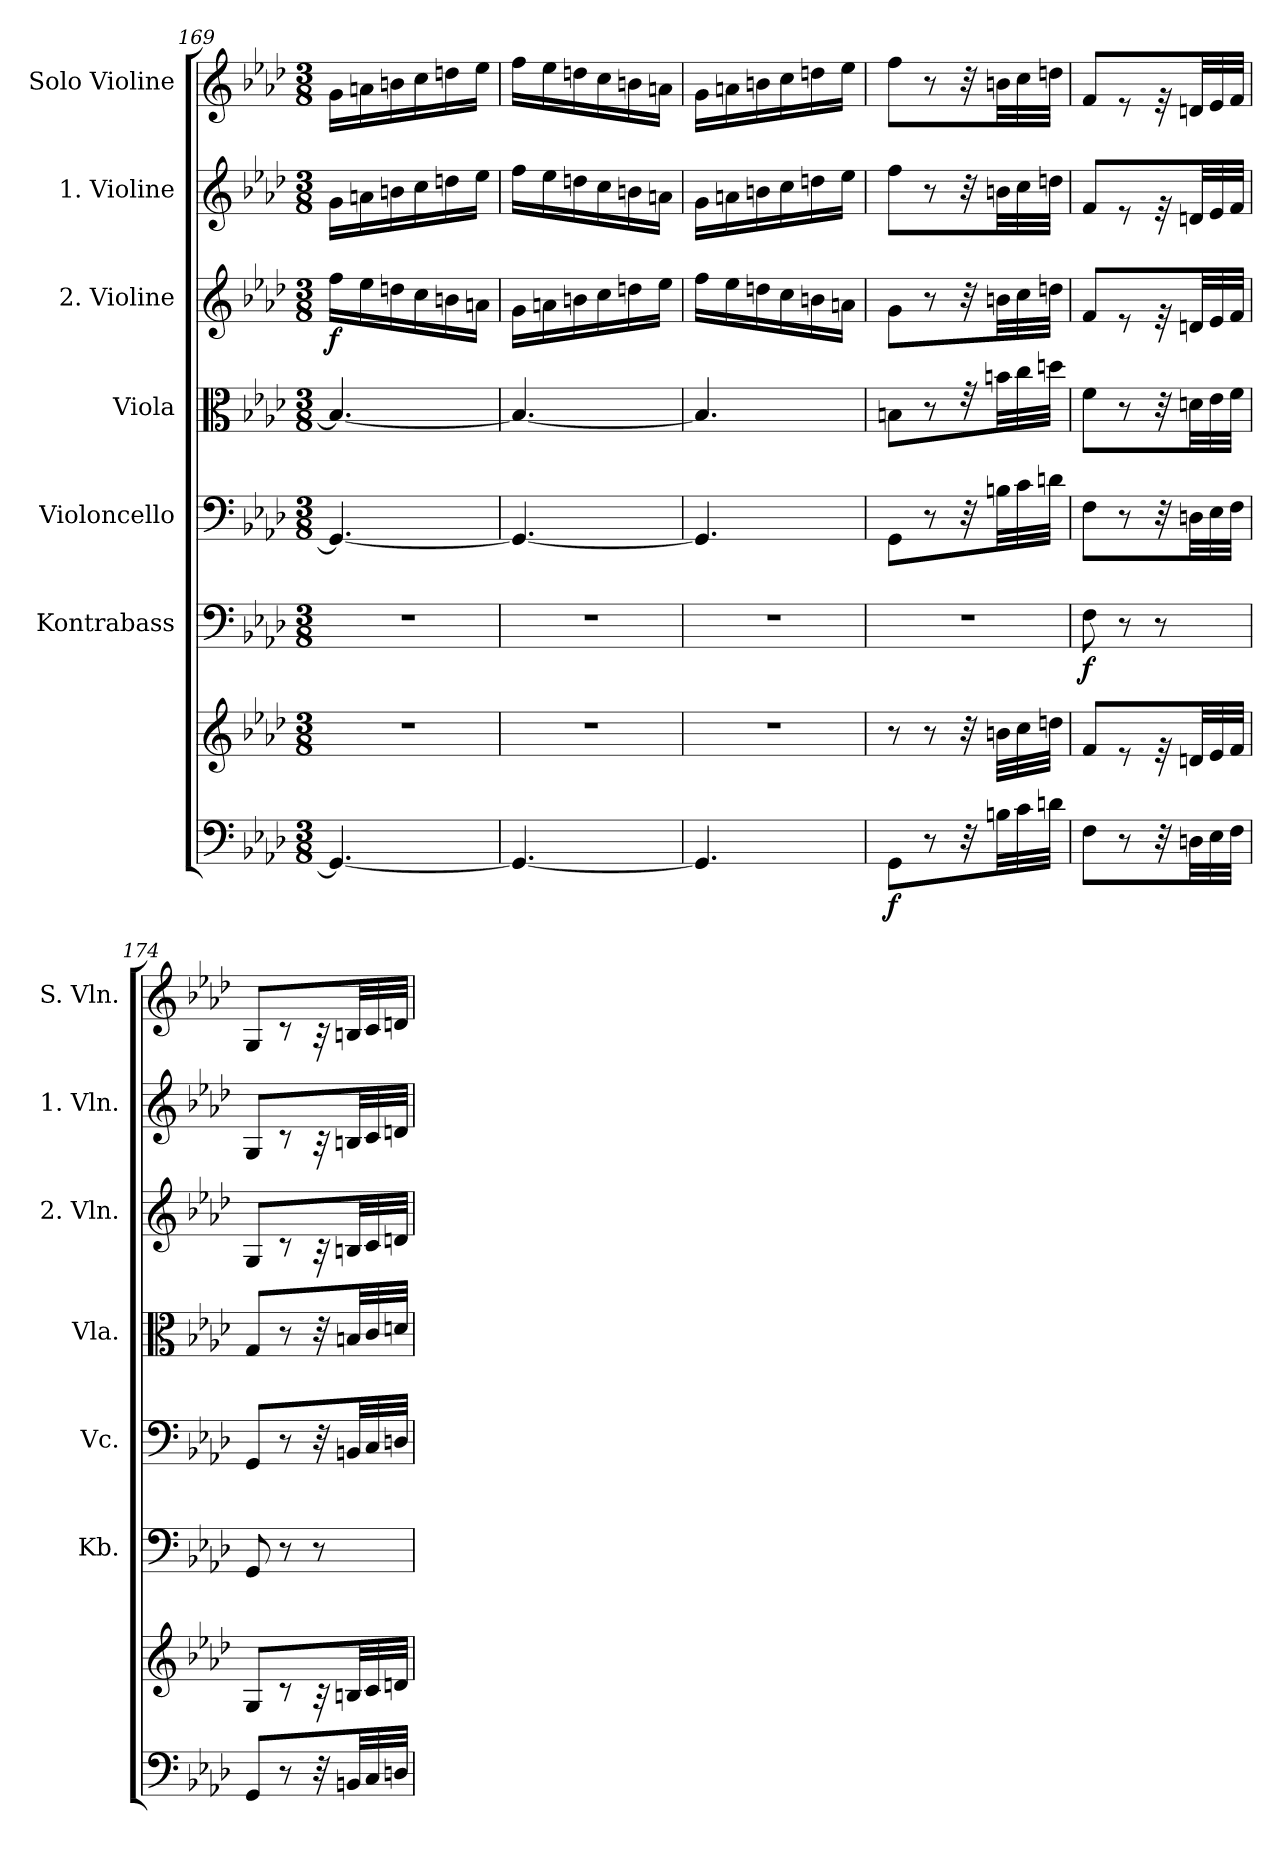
**kern	**kern	**dynam	**kern	**dynam	**kern	**kern	**kern	**dynam	**kern	**kern
*part7	*part7	*part7	*part6	*part6	*part5	*part4	*part3	*part3	*part2	*part1
*staff8	*staff7	*staff7/8	*staff6	*staff6	*staff5	*staff4	*staff3	*staff3	*staff2	*staff1
*	*	*	*I"Kontrabass	*	*I"Violoncello	*I"Viola	*I"2. Violine	*	*I"1. Violine	*I"Solo Violine
*	*	*	*I'Kb.	*	*I'Vc.	*I'Vla.	*I'2. Vln.	*	*I'1. Vln.	*I'S. Vln.
*clefF4	*clefG2	*	*clefF4	*	*clefF4	*clefC3	*clefG2	*	*clefG2	*clefG2
*	*	*	*ITrd7c12	*	*	*	*	*	*	*
*k[b-e-a-d-]	*k[b-e-a-d-]	*	*k[b-e-a-d-]	*	*k[b-e-a-d-]	*k[b-e-a-d-]	*k[b-e-a-d-]	*	*k[b-e-a-d-]	*k[b-e-a-d-]
*f:	*f:	*	*f:	*	*f:	*f:	*f:	*	*f:	*f:
*M3/8	*M3/8	*	*M3/8	*	*M3/8	*M3/8	*M3/8	*	*M3/8	*M3/8
=169	=169	=169	=169	=169	=169	=169	=169	=169	=169	=169
!	!	!	!	!	!	!	!	!LO:DY:b	!	!
4.GG/_	4.r	.	4.r	.	4.GG/_	4.B/_	16ff\LL	f	16g\LL	16g\LL
.	.	.	.	.	.	.	16ee-\	.	16an\	16an\
.	.	.	.	.	.	.	16ddn\	.	16bn\	16bn\
.	.	.	.	.	.	.	16cc\	.	16cc\	16cc\
.	.	.	.	.	.	.	16bn\	.	16ddn\	16ddn\
.	.	.	.	.	.	.	16an\JJ	.	16ee-\JJ	16ee-\JJ
=170	=170	=170	=170	=170	=170	=170	=170	=170	=170	=170
4.GG/_	4.r	.	4.r	.	4.GG/_	4.B/_	16g\LL	.	16ff\LL	16ff\LL
.	.	.	.	.	.	.	16an\	.	16ee-\	16ee-\
.	.	.	.	.	.	.	16bn\	.	16ddn\	16ddn\
.	.	.	.	.	.	.	16cc\	.	16cc\	16cc\
.	.	.	.	.	.	.	16ddn\	.	16bn\	16bn\
.	.	.	.	.	.	.	16ee-\JJ	.	16an\JJ	16an\JJ
=171	=171	=171	=171	=171	=171	=171	=171	=171	=171	=171
4.GG/]	4.r	.	4.r	.	4.GG/]	4.B/]	16ff\LL	.	16g\LL	16g\LL
.	.	.	.	.	.	.	16ee-\	.	16an\	16an\
.	.	.	.	.	.	.	16ddn\	.	16bn\	16bn\
.	.	.	.	.	.	.	16cc\	.	16cc\	16cc\
.	.	.	.	.	.	.	16bn\	.	16ddn\	16ddn\
.	.	.	.	.	.	.	16an\JJ	.	16ee-\JJ	16ee-\JJ
!!LO:PB:g=z
=172	=172	=172	=172	=172	=172	=172	=172	=172	=172	=172
!	!	!LO:DY:b=2	!	!	!	!	!	!	!	!
8GG\L	8r	f	4.r	.	8GG\L	8Bn\L	8g\L	.	8ff\L	8ff\L
8r	8r	.	.	.	8r	8r	8r	.	8r	8r
32r	32r	.	.	.	32r	32r	32r	.	32r	32r
32Bn\LL	32bn\LLL	.	.	.	32Bn\LL	32bn\LL	32bn\LL	.	32bn\LL	32bn\LL
32c\	32cc\	.	.	.	32c\	32cc\	32cc\	.	32cc\	32cc\
32dn\JJJ	32ddn\JJJ	.	.	.	32dn\JJJ	32ddn\JJJ	32ddn\JJJ	.	32ddn\JJJ	32ddn\JJJ
=173	=173	=173	=173	=173	=173	=173	=173	=173	=173	=173
!	!	!	!	!LO:DY:b	!	!	!	!	!	!
8F\L	8f/L	.	8FF\	f	8F\L	8f\L	8f/L	.	8f/L	8f/L
8r	8r	.	8r	.	8r	8r	8r	.	8r	8r
32r	32r	.	8r	.	32r	32r	32r	.	32r	32r
32Dn\LL	32dn/LL	.	.	.	32Dn\LL	32dn\LL	32dn/LL	.	32dn/LL	32dn/LL
32E-\	32e-/	.	.	.	32E-\	32e-\	32e-/	.	32e-/	32e-/
32F\JJJ	32f/JJJ	.	.	.	32F\JJJ	32f\JJJ	32f/JJJ	.	32f/JJJ	32f/JJJ
=174	=174	=174	=174	=174	=174	=174	=174	=174	=174	=174
8GG/L	8G/L	.	8GGG/	.	8GG/L	8G/L	8G/L	.	8G/L	8G/L
8r	8r	.	8r	.	8r	8r	8r	.	8r	8r
32r	32r	.	8r	.	32r	32r	32r	.	32r	32r
32BBn/LL	32Bn/LL	.	.	.	32BBn/LL	32Bn/LL	32Bn/LL	.	32Bn/LL	32Bn/LL
32C/	32c/	.	.	.	32C/	32c/	32c/	.	32c/	32c/
32Dn/JJJ	32dn/JJJ	.	.	.	32Dn/JJJ	32dn/JJJ	32dn/JJJ	.	32dn/JJJ	32dn/JJJ
=	=	=	=	=	=	=	=	=	=	=
*-	*-	*-	*-	*-	*-	*-	*-	*-	*-	*-
